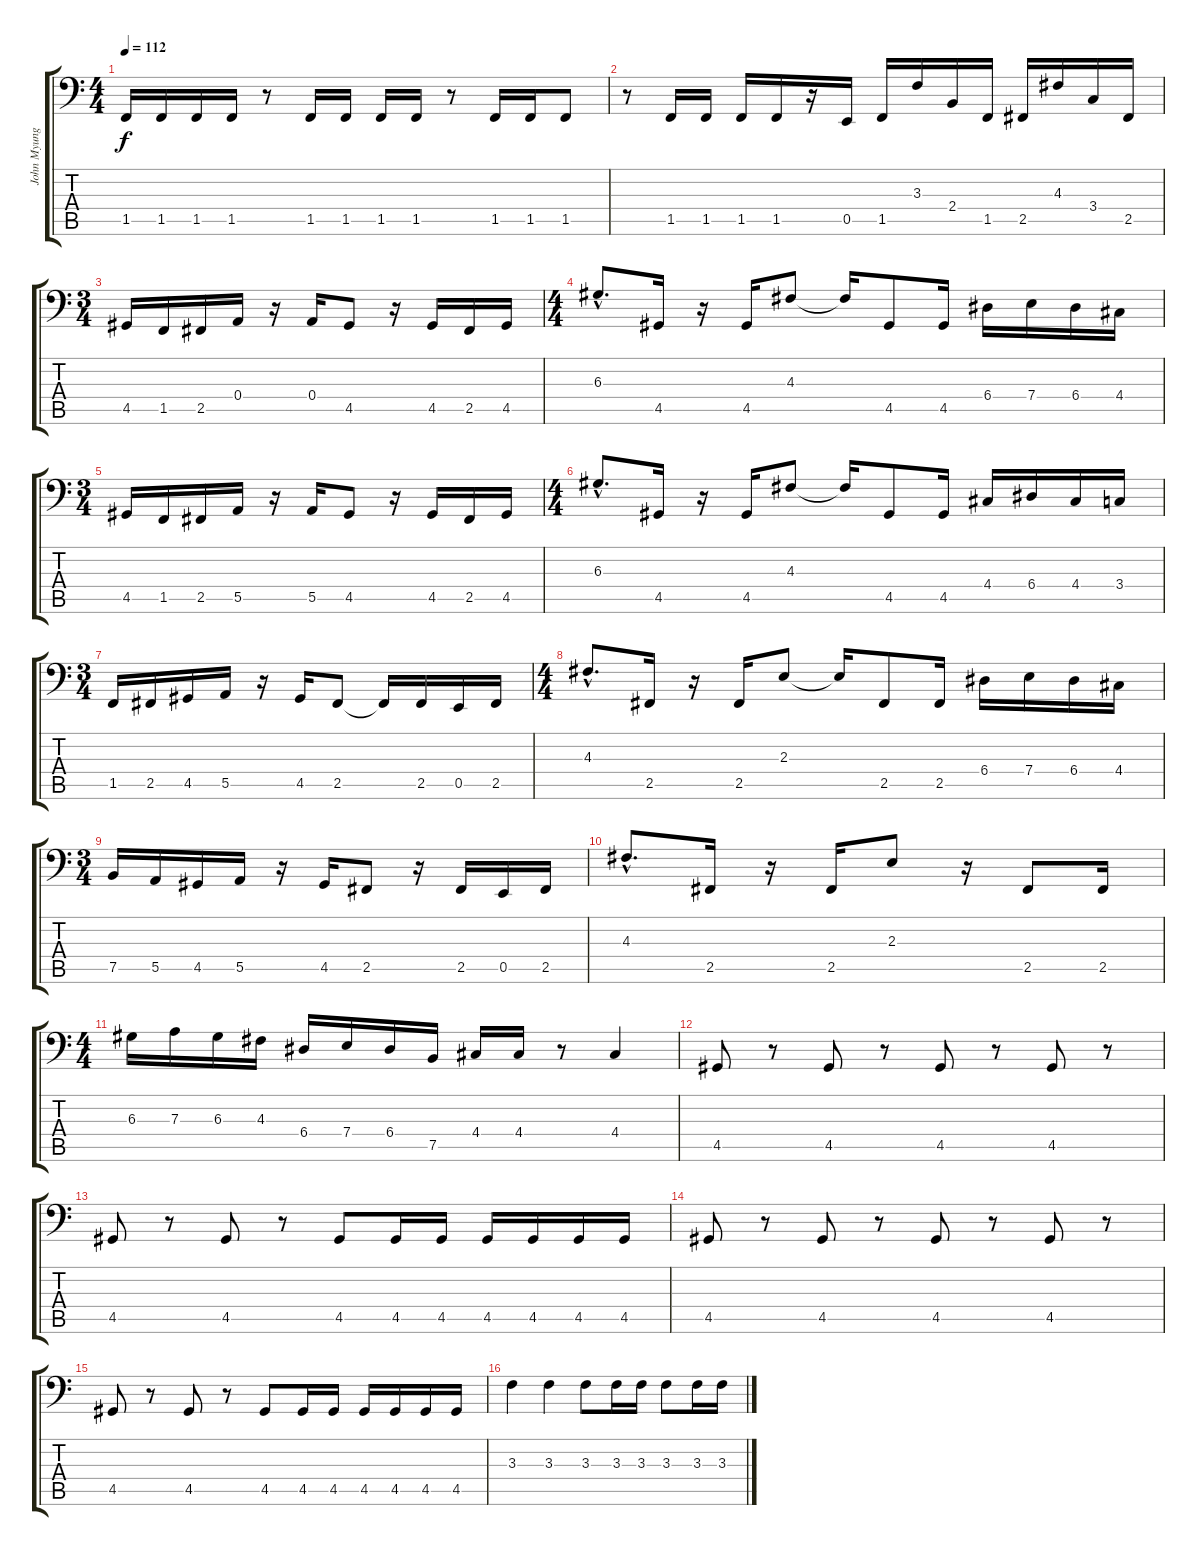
\track ("John Myung - 6 Strings Bass" "John Myung") {instrument electricbassfinger}
\staff {score tabs}
\tuning (C3 G2 D2 A1 E1 B0) {hide}
\ts (4 4)
\tempo 112
\clef f4
\ks c
1.5.16{dy f} 1.5.16 1.5.16 1.5.16 r.8 1.5.16 1.5.16 1.5.16 1.5.16 r.8 1.5.16 1.5.16 1.5.8 |
r.8 1.5.16 1.5.16 1.5.16 1.5.16 r.16 0.5.16 1.5.16 3.3.16 2.4.16 1.5.16 2.5.16 4.3.16 3.4.16 2.5.16 |
\ts (3 4)
4.5.16 1.5.16 2.5.16 0.4.16 r.16 0.4.16 4.5.8 r.16 4.5.16 2.5.16 4.5.16 |
\ts (4 4)
6.3{hac}.8{d} 4.5.16 r.16 4.5.16 4.3.8 4.3{t}.16 4.5.8 4.5.16 6.4.16 7.4.16 6.4.16 4.4.16 |
\ts (3 4)
4.5.16 1.5.16 2.5.16 5.5.16 r.16 5.5.16 4.5.8 r.16 4.5.16 2.5.16 4.5.16 |
\ts (4 4)
6.3{hac}.8{d} 4.5.16 r.16 4.5.16 4.3.8 4.3{t}.16 4.5.8 4.5.16 4.4.16 6.4.16 4.4.16 3.4.16 |
\ts (3 4)
1.5.16 2.5.16 4.5.16 5.5.16 r.16 4.5.16 2.5.8 2.5{t}.16 2.5.16 0.5.16 2.5.16 |
\ts (4 4)
4.3{hac}.8{d} 2.5.16 r.16 2.5.16 2.3.8 2.3{t}.16 2.5.8 2.5.16 6.4.16 7.4.16 6.4.16 4.4.16 |
\ts (3 4)
7.5.16 5.5.16 4.5.16 5.5.16 r.16 4.5.16 2.5.8 r.16 2.5.16 0.5.16 2.5.16 |
4.3{hac}.8{d} 2.5.16 r.16 2.5.16 2.3.8 r.16 2.5.8 2.5.16 |
\ts (4 4)
6.3.16 7.3.16 6.3.16 4.3.16 6.4.16 7.4.16 6.4.16 7.5.16 4.4.16 4.4.16 r.8 4.4.4 |
4.5.8 r.8 4.5.8 r.8 4.5.8 r.8 4.5.8 r.8 |
4.5.8 r.8 4.5.8 r.8 4.5.8 4.5.16 4.5.16 4.5.16 4.5.16 4.5.16 4.5.16 |
4.5.8 r.8 4.5.8 r.8 4.5.8 r.8 4.5.8 r.8 |
4.5.8 r.8 4.5.8 r.8 4.5.8 4.5.16 4.5.16 4.5.16 4.5.16 4.5.16 4.5.16 |
3.3.4 3.3.4 3.3.8 3.3.16 3.3.16 3.3.8 3.3.16 3.3.16
